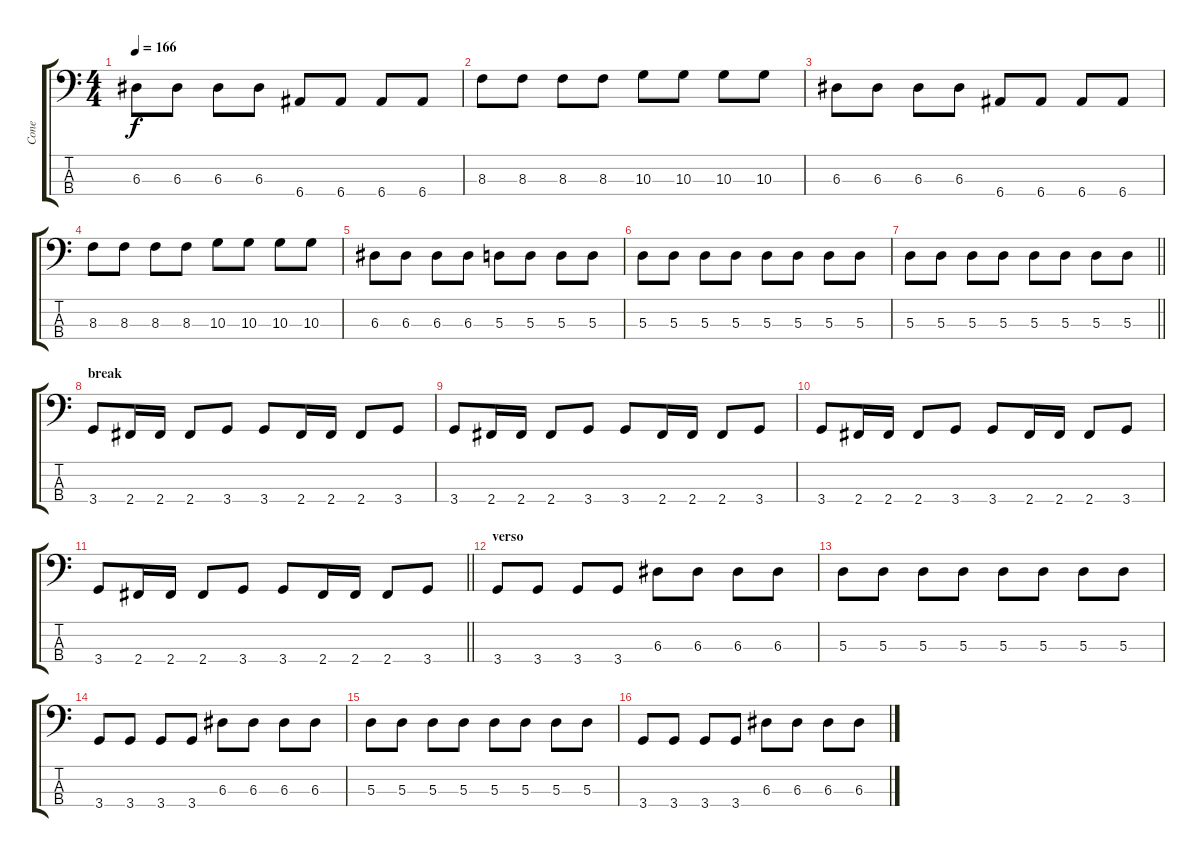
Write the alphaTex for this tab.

\track ("Cone" "Cone") {instrument electricbassfinger}
\staff {score tabs}
\tuning (G2 D2 A1 E1) {hide}
\ts (4 4)
\tempo 166
\clef f4
\ks c
6.3.8{dy f} 6.3.8 6.3.8 6.3.8 6.4.8 6.4.8 6.4.8 6.4.8 |
8.3.8 8.3.8 8.3.8 8.3.8 10.3.8 10.3.8 10.3.8 10.3.8 |
6.3.8 6.3.8 6.3.8 6.3.8 6.4.8 6.4.8 6.4.8 6.4.8 |
8.3.8 8.3.8 8.3.8 8.3.8 10.3.8 10.3.8 10.3.8 10.3.8 |
6.3.8 6.3.8 6.3.8 6.3.8 5.3.8 5.3.8 5.3.8 5.3.8 |
5.3.8 5.3.8 5.3.8 5.3.8 5.3.8 5.3.8 5.3.8 5.3.8 |
\barLineRight lightlight
5.3.8 5.3.8 5.3.8 5.3.8 5.3.8 5.3.8 5.3.8 5.3.8 |
\section ("" "break")
3.4.8 2.4.16 2.4.16 2.4.8 3.4.8 3.4.8 2.4.16 2.4.16 2.4.8 3.4.8 |
3.4.8 2.4.16 2.4.16 2.4.8 3.4.8 3.4.8 2.4.16 2.4.16 2.4.8 3.4.8 |
3.4.8 2.4.16 2.4.16 2.4.8 3.4.8 3.4.8 2.4.16 2.4.16 2.4.8 3.4.8 |
\barLineRight lightlight
3.4.8 2.4.16 2.4.16 2.4.8 3.4.8 3.4.8 2.4.16 2.4.16 2.4.8 3.4.8 |
\section ("" "verso")
3.4.8 3.4.8 3.4.8 3.4.8 6.3.8 6.3.8 6.3.8 6.3.8 |
5.3.8 5.3.8 5.3.8 5.3.8 5.3.8 5.3.8 5.3.8 5.3.8 |
3.4.8 3.4.8 3.4.8 3.4.8 6.3.8 6.3.8 6.3.8 6.3.8 |
5.3.8 5.3.8 5.3.8 5.3.8 5.3.8 5.3.8 5.3.8 5.3.8 |
3.4.8 3.4.8 3.4.8 3.4.8 6.3.8 6.3.8 6.3.8 6.3.8
